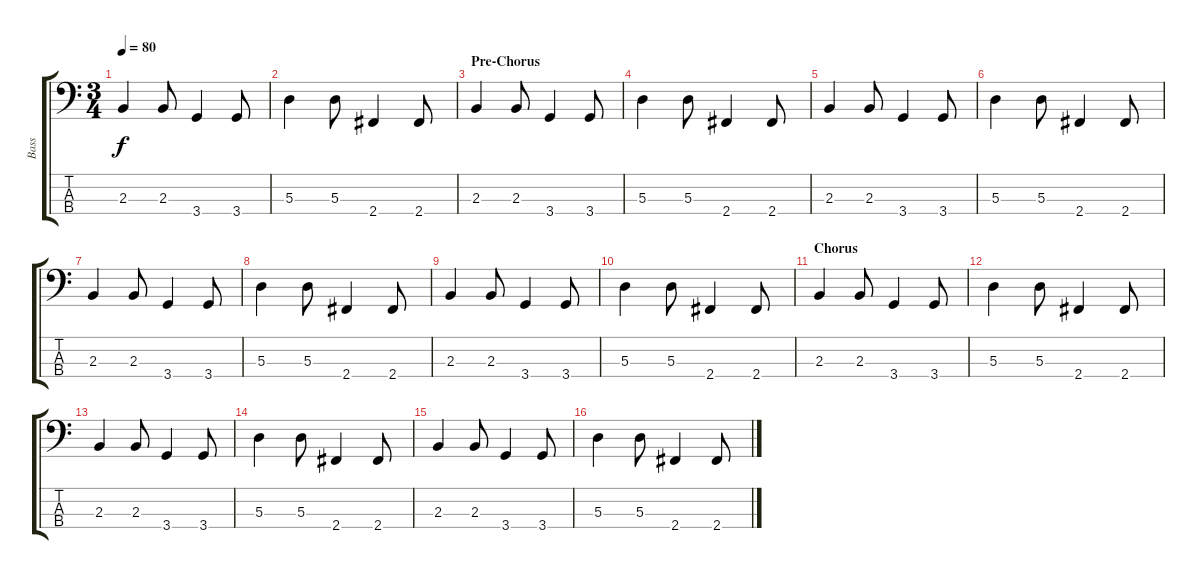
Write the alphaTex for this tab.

\track ("Bass" "Bass") {instrument electricbassfinger}
\staff {score tabs}
\tuning (G2 D2 A1 E1) {hide}
\ts (3 4)
\tempo 80
\clef f4
\ks c
2.3.4{dy f} 2.3.8 3.4.4 3.4.8 |
5.3.4 5.3.8 2.4.4 2.4.8 |
\section ("" "Pre-Chorus")
2.3.4 2.3.8 3.4.4 3.4.8 |
5.3.4 5.3.8 2.4.4 2.4.8 |
2.3.4 2.3.8 3.4.4 3.4.8 |
5.3.4 5.3.8 2.4.4 2.4.8 |
2.3.4 2.3.8 3.4.4 3.4.8 |
5.3.4 5.3.8 2.4.4 2.4.8 |
2.3.4 2.3.8 3.4.4 3.4.8 |
5.3.4 5.3.8 2.4.4 2.4.8 |
\section ("" "Chorus")
2.3.4 2.3.8 3.4.4 3.4.8 |
5.3.4 5.3.8 2.4.4 2.4.8 |
2.3.4 2.3.8 3.4.4 3.4.8 |
5.3.4 5.3.8 2.4.4 2.4.8 |
2.3.4 2.3.8 3.4.4 3.4.8 |
5.3.4 5.3.8 2.4.4 2.4.8
